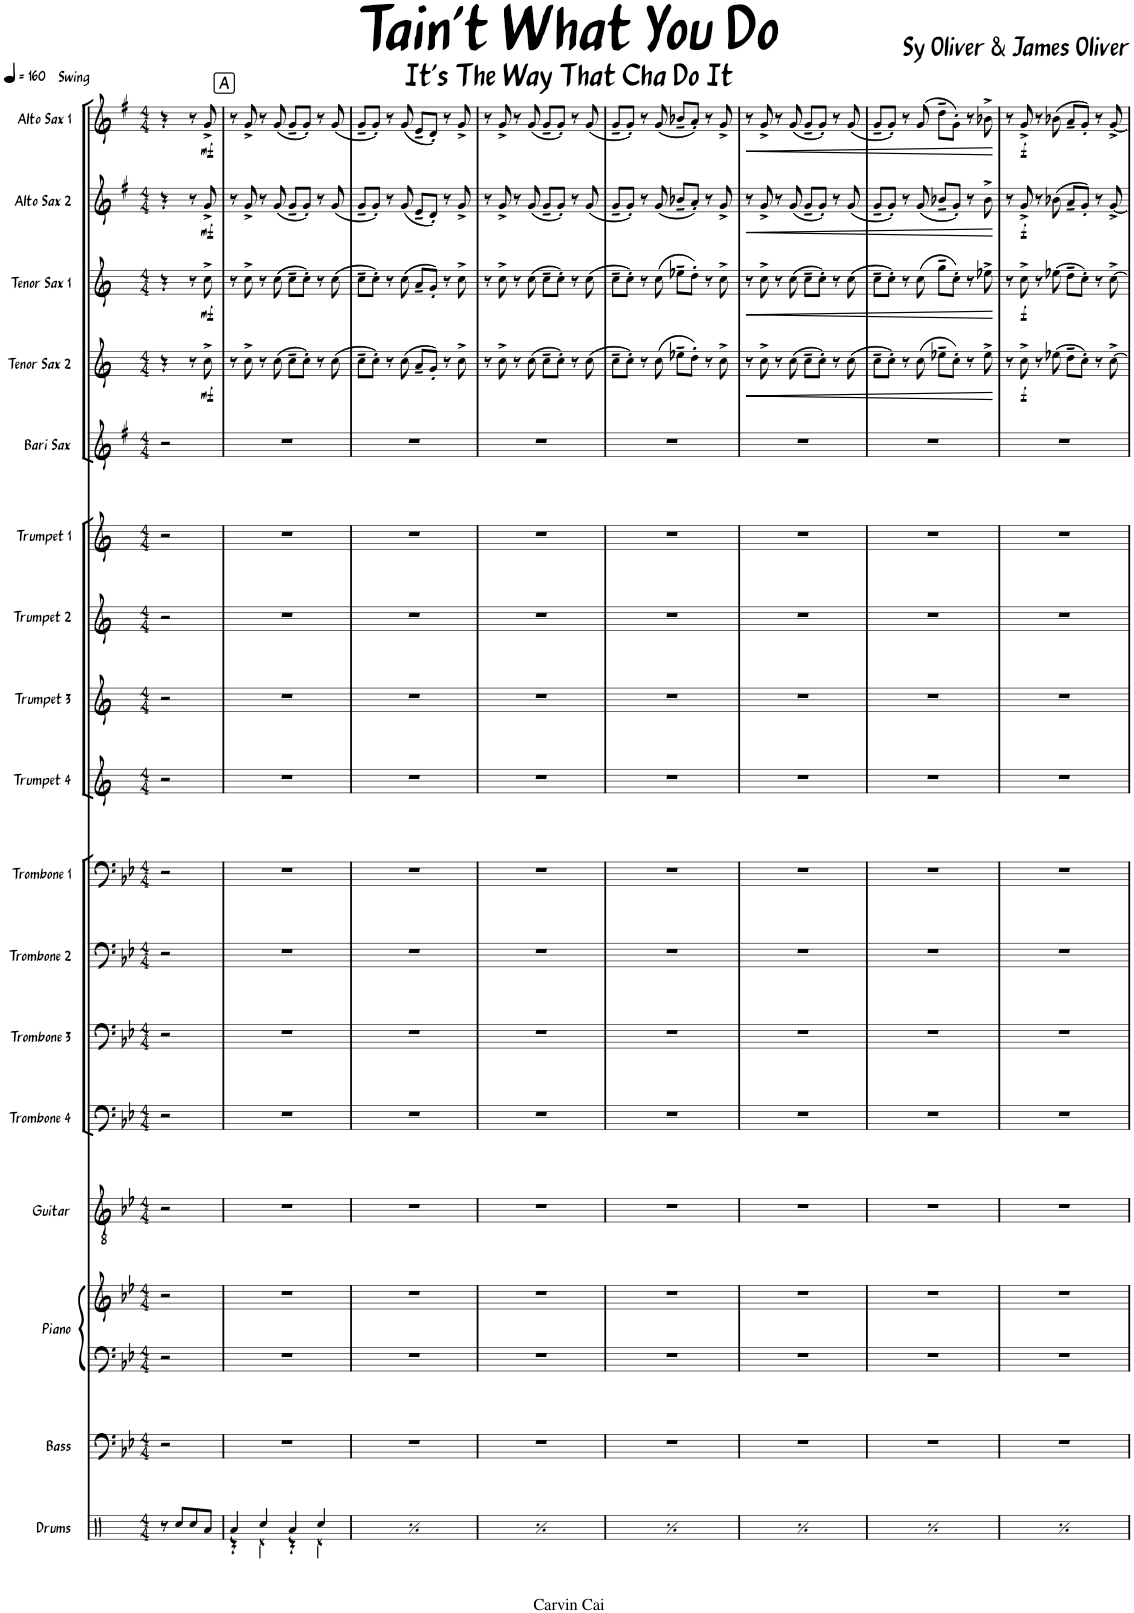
**kern	**kern	**kern	**kern	**kern	**kern	**kern	**kern	**kern	**kern	**kern	**kern	**kern	**kern	**kern	**dynam	**kern	**dynam	**kern	**dynam	**kern	**dynam
*part17	*part16	*part15	*part15	*part14	*part13	*part12	*part11	*part10	*part9	*part8	*part7	*part6	*part5	*part4	*part4	*part3	*part3	*part2	*part2	*part1	*part1
*staff18	*staff17	*staff16	*staff15	*staff14	*staff13	*staff12	*staff11	*staff10	*staff9	*staff8	*staff7	*staff6	*staff5	*staff4	*staff4	*staff3	*staff3	*staff2	*staff2	*staff1	*staff1
*I"Drums	*I"Bass	*I"Piano	*	*I"Guitar	*I"Trombone 4	*I"Trombone 3	*I"Trombone 2	*I"Trombone 1	*I"Trumpet 4	*I"Trumpet 3	*I"Trumpet 2	*I"Trumpet 1	*I"Bari Sax	*I"Tenor Sax 2	*	*I"Tenor Sax 1	*	*I"Alto Sax 2	*	*I"Alto Sax 1	*
*I'Drums	*I'Bass	*I'Pno.	*	*I'Gtr.	*I'Tbn. 4	*I'Tbn. 3	*I'Tbn. 2	*I'Tbn. 1	*I'Tpt. 4	*I'Tpt. 3	*I'Tpt. 2	*I'Tpt. 1	*I'Bari	*I'Tenor 2	*	*I'Tenor 1	*	*I'Alto 2	*	*I'Alto 1	*
*clefX	*clefF4	*clefF4	*clefG2	*clefGv2	*clefF4	*clefF4	*clefF4	*clefF4	*clefG2	*clefG2	*clefG2	*clefG2	*clefG2	*clefG2	*	*clefG2	*	*clefG2	*	*clefG2	*
*	*Trd7c12	*	*	*	*	*	*	*	*Trd1c2	*Trd1c2	*Trd1c2	*Trd1c2	*Trd12c21	*Trd8c14	*	*Trd8c14	*	*Trd5c9	*	*Trd5c9	*
*k[]	*k[b-e-]	*k[b-e-]	*k[b-e-]	*k[b-e-]	*k[b-e-]	*k[b-e-]	*k[b-e-]	*k[b-e-]	*k[]	*k[]	*k[]	*k[]	*k[f#]	*k[]	*	*k[]	*	*k[f#]	*	*k[f#]	*
*M4/4	*M4/4	*M4/4	*M4/4	*M4/4	*M4/4	*M4/4	*M4/4	*M4/4	*M4/4	*M4/4	*M4/4	*M4/4	*M4/4	*M4/4	*	*M4/4	*	*M4/4	*	*M4/4	*
*MM160	*MM160	*MM160	*MM160	*MM160	*MM160	*MM160	*MM160	*MM160	*MM160	*MM160	*MM160	*MM160	*MM160	*MM160	*	*MM160	*	*MM160	*	*MM160	*
=	=	=	=	=	=	=	=	=	=	=	=	=	=	=	=	=	=	=	=	=	=
!	!	!	!	!	!	!	!	!	!	!	!	!	!	!	!	!	!	!	!	!LO:TX:a:B:t=Swing	!
8r	2r	2r	2r	2r	2r	2r	2r	2r	2r	2r	2r	2r	2r	4r	.	4r	.	4r	.	4r	.
8Rcc/L	.	.	.	.	.	.	.	.	.	.	.	.	.	.	.	.	.	.	.	.	.
8Rcc/	.	.	.	.	.	.	.	.	.	.	.	.	.	8r	.	8r	.	8r	.	8r	.
!	!	!	!	!	!	!	!	!	!	!	!	!	!	!	!LO:DY:b	!	!LO:DY:b	!	!LO:DY:b	!	!LO:DY:b
8Ra/J	.	.	.	.	.	.	.	.	.	.	.	.	.	8cc^\	mf	8cc^\	mf	8g^/	mf	8g^/	mf
!!LO:REH:place=s1:a:B:rj:fs=14:t=A
=1	=1	=1	=1	=1	=1	=1	=1	=1	=1	=1	=1	=1	=1	=1	=1	=1	=1	=1	=1	=1	=1
*^	*	*	*	*	*	*	*	*	*	*	*	*	*	*	*	*	*	*	*	*	*
4Ra/	4r	1r	1r	1r	1r	1r	1r	1r	1r	1r	1r	1r	1r	1r	8r	.	8r	.	8r	.	8r	.
.	.	.	.	.	.	.	.	.	.	.	.	.	.	.	8cc^\	.	8cc^\	.	8g^/	.	8g^/	.
4Rcc/	4Rd\	.	.	.	.	.	.	.	.	.	.	.	.	.	8r	.	8r	.	8r	.	8r	.
.	.	.	.	.	.	.	.	.	.	.	.	.	.	.	(8cc\	.	(8cc\	.	(8g/	.	(8g/	.
4Ra/	4r	.	.	.	.	.	.	.	.	.	.	.	.	.	8cc~\L	.	8cc~\L	.	8g~/L	.	8g~/L	.
.	.	.	.	.	.	.	.	.	.	.	.	.	.	.	8cc'\J)	.	8cc'\J)	.	8g'/J)	.	8g'/J)	.
4Rcc/	4Rd\	.	.	.	.	.	.	.	.	.	.	.	.	.	8r	.	8r	.	8r	.	8r	.
.	.	.	.	.	.	.	.	.	.	.	.	.	.	.	(8cc\	.	(8cc\	.	(8g/	.	(8g/	.
=2	=2	=2	=2	=2	=2	=2	=2	=2	=2	=2	=2	=2	=2	=2	=2	=2	=2	=2	=2	=2	=2	=2
4Ra/	4r	1r	1r	1r	1r	1r	1r	1r	1r	1r	1r	1r	1r	1r	8cc~\L	.	8cc~\L	.	8g~/L	.	8g~/L	.
.	.	.	.	.	.	.	.	.	.	.	.	.	.	.	8cc'\J)	.	8cc'\J)	.	8g'/J)	.	8g'/J)	.
4Rcc/	4Rd\	.	.	.	.	.	.	.	.	.	.	.	.	.	8r	.	8r	.	8r	.	8r	.
.	.	.	.	.	.	.	.	.	.	.	.	.	.	.	(8cc\	.	(8cc\	.	(8g/	.	(8g/	.
4Ra/	4r	.	.	.	.	.	.	.	.	.	.	.	.	.	8a~/L	.	8a~/L	.	8e~/L	.	8e~/L	.
.	.	.	.	.	.	.	.	.	.	.	.	.	.	.	8g'/J)	.	8g'/J)	.	8d'/J)	.	8d'/J)	.
4Rcc/	4Rd\	.	.	.	.	.	.	.	.	.	.	.	.	.	8r	.	8r	.	8r	.	8r	.
.	.	.	.	.	.	.	.	.	.	.	.	.	.	.	8cc^\	.	8cc^\	.	8g^/	.	8g^/	.
=3	=3	=3	=3	=3	=3	=3	=3	=3	=3	=3	=3	=3	=3	=3	=3	=3	=3	=3	=3	=3	=3	=3
4Ra/	4r	1r	1r	1r	1r	1r	1r	1r	1r	1r	1r	1r	1r	1r	8r	.	8r	.	8r	.	8r	.
.	.	.	.	.	.	.	.	.	.	.	.	.	.	.	8cc^\	.	8cc^\	.	8g^/	.	8g^/	.
4Rcc/	4Rd\	.	.	.	.	.	.	.	.	.	.	.	.	.	8r	.	8r	.	8r	.	8r	.
.	.	.	.	.	.	.	.	.	.	.	.	.	.	.	(8cc\	.	(8cc\	.	(8g/	.	(8g/	.
4Ra/	4r	.	.	.	.	.	.	.	.	.	.	.	.	.	8cc~\L	.	8cc~\L	.	8g~/L	.	8g~/L	.
.	.	.	.	.	.	.	.	.	.	.	.	.	.	.	8cc'\J)	.	8cc'\J)	.	8g'/J)	.	8g'/J)	.
4Rcc/	4Rd\	.	.	.	.	.	.	.	.	.	.	.	.	.	8r	.	8r	.	8r	.	8r	.
.	.	.	.	.	.	.	.	.	.	.	.	.	.	.	(8cc\	.	(8cc\	.	(8g/	.	(8g/	.
=4	=4	=4	=4	=4	=4	=4	=4	=4	=4	=4	=4	=4	=4	=4	=4	=4	=4	=4	=4	=4	=4	=4
4Ra/	4r	1r	1r	1r	1r	1r	1r	1r	1r	1r	1r	1r	1r	1r	8cc~\L	.	8cc~\L	.	8g~/L	.	8g~/L	.
.	.	.	.	.	.	.	.	.	.	.	.	.	.	.	8cc'\J)	.	8cc'\J)	.	8g'/J)	.	8g'/J)	.
4Rcc/	4Rd\	.	.	.	.	.	.	.	.	.	.	.	.	.	8r	.	8r	.	8r	.	8r	.
.	.	.	.	.	.	.	.	.	.	.	.	.	.	.	(8cc\	.	(8cc\	.	(8g/	.	(8g/	.
4Ra/	4r	.	.	.	.	.	.	.	.	.	.	.	.	.	8ee-X~\L	.	8ee-X~\L	.	8b-X~/L	.	8b-X~/L	.
.	.	.	.	.	.	.	.	.	.	.	.	.	.	.	8dd'\J)	.	8dd'\J)	.	8a'/J)	.	8a'/J)	.
4Rcc/	4Rd\	.	.	.	.	.	.	.	.	.	.	.	.	.	8r	.	8r	.	8r	.	8r	.
.	.	.	.	.	.	.	.	.	.	.	.	.	.	.	8cc^\	.	8cc^\	.	8g^/	.	8g^/	.
=5	=5	=5	=5	=5	=5	=5	=5	=5	=5	=5	=5	=5	=5	=5	=5	=5	=5	=5	=5	=5	=5	=5
!	!	!	!	!	!	!	!	!	!	!	!	!	!	!	!	!LO:HP:b	!	!LO:HP:b	!	!LO:HP:b	!	!LO:HP:b
4Ra/	4r	1r	1r	1r	1r	1r	1r	1r	1r	1r	1r	1r	1r	1r	8r	<	8r	<	8r	<	8r	<
.	.	.	.	.	.	.	.	.	.	.	.	.	.	.	8cc^\	.	8cc^\	.	8g^/	.	8g^/	.
4Rcc/	4Rd\	.	.	.	.	.	.	.	.	.	.	.	.	.	8r	.	8r	.	8r	.	8r	.
.	.	.	.	.	.	.	.	.	.	.	.	.	.	.	(8cc\	.	(8cc\	.	(8g/	.	(8g/	.
4Ra/	4r	.	.	.	.	.	.	.	.	.	.	.	.	.	8cc~\L	.	8cc~\L	.	8g~/L	.	8g~/L	.
.	.	.	.	.	.	.	.	.	.	.	.	.	.	.	8cc'\J)	.	8cc'\J)	.	8g'/J)	.	8g'/J)	.
4Rcc/	4Rd\	.	.	.	.	.	.	.	.	.	.	.	.	.	8r	.	8r	.	8r	.	8r	.
.	.	.	.	.	.	.	.	.	.	.	.	.	.	.	(8cc\	.	(8cc\	.	(8g/	.	(8g/	.
=6	=6	=6	=6	=6	=6	=6	=6	=6	=6	=6	=6	=6	=6	=6	=6	=6	=6	=6	=6	=6	=6	=6
4Ra/	4r	1r	1r	1r	1r	1r	1r	1r	1r	1r	1r	1r	1r	1r	8cc~\L	.	8cc~\L	.	8g~/L	.	8g~/L	.
.	.	.	.	.	.	.	.	.	.	.	.	.	.	.	8cc'\J)	.	8cc'\J)	.	8g'/J)	.	8g'/J)	.
4Rcc/	4Rd\	.	.	.	.	.	.	.	.	.	.	.	.	.	8r	.	8r	.	8r	.	8r	.
.	.	.	.	.	.	.	.	.	.	.	.	.	.	.	(8cc\	.	(8cc\	.	(8g/	.	(8g/	.
4Ra/	4r	.	.	.	.	.	.	.	.	.	.	.	.	.	8ee-X~\L	.	8gg~\L	.	8b-X~/L	.	8dd~\L	.
.	.	.	.	.	.	.	.	.	.	.	.	.	.	.	8cc'\J)	.	8cc'\J)	.	8g'/J)	.	8g'\J)	.
4Rcc/	4Rd\	.	.	.	.	.	.	.	.	.	.	.	.	.	8r	.	8r	.	8r	.	8r	.
.	.	.	.	.	.	.	.	.	.	.	.	.	.	.	8ee-^\	.	8ee-X^\	.	8b-^\	.	8b-X^\	.
*v	*v	*	*	*	*	*	*	*	*	*	*	*	*	*	*	*	*	*	*	*	*	*
.	.	.	.	.	.	.	.	.	.	.	.	.	.	.	[	.	[	.	[	.	[
=7	=7	=7	=7	=7	=7	=7	=7	=7	=7	=7	=7	=7	=7	=7	=7	=7	=7	=7	=7	=7	=7
*^	*	*	*	*	*	*	*	*	*	*	*	*	*	*	*	*	*	*	*	*	*
4Ra/	4r	1r	1r	1r	1r	1r	1r	1r	1r	1r	1r	1r	1r	1r	8r	.	8r	.	8r	.	8r	.
!	!	!	!	!	!	!	!	!	!	!	!	!	!	!	!	!LO:DY:b	!	!LO:DY:b	!	!LO:DY:b	!	!LO:DY:b
.	.	.	.	.	.	.	.	.	.	.	.	.	.	.	8cc^\	f	8cc^\	f	8g^/	f	8g^/	f
4Rcc/	4Rd\	.	.	.	.	.	.	.	.	.	.	.	.	.	8r	.	8r	.	8r	.	8r	.
.	.	.	.	.	.	.	.	.	.	.	.	.	.	.	(8ee-X\	.	(8ee-X\	.	(8b-X\	.	(8b-X\	.
4Ra/	4r	.	.	.	.	.	.	.	.	.	.	.	.	.	8dd~\L	.	8dd~\L	.	8a~/L	.	8a~/L	.
.	.	.	.	.	.	.	.	.	.	.	.	.	.	.	8cc'\J)	.	8cc'\J)	.	8g'/J)	.	8g'/J)	.
4Rcc/	4Rd\	.	.	.	.	.	.	.	.	.	.	.	.	.	8r	.	8r	.	8r	.	8r	.
.	.	.	.	.	.	.	.	.	.	.	.	.	.	.	[8cc^\	.	[8cc^\	.	[8g^/	.	[8g^/	.
*v	*v	*	*	*	*	*	*	*	*	*	*	*	*	*	*	*	*	*	*	*	*	*
=	=	=	=	=	=	=	=	=	=	=	=	=	=	=	=	=	=	=	=	=	=
*-	*-	*-	*-	*-	*-	*-	*-	*-	*-	*-	*-	*-	*-	*-	*-	*-	*-	*-	*-	*-	*-
